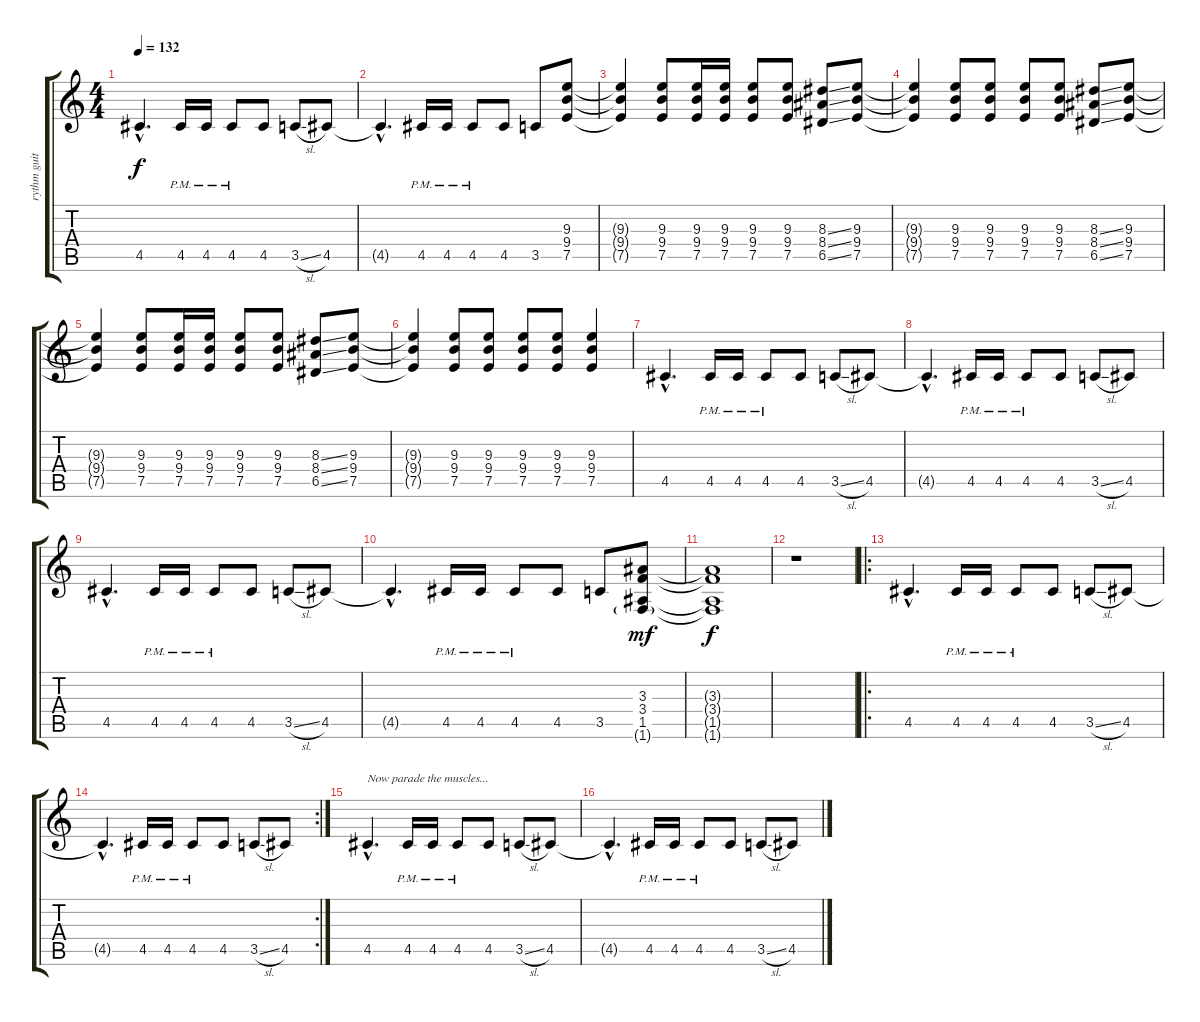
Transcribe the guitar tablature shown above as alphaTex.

\track ("rythm guitar" "rythm guit") {instrument electricguitarclean}
\staff {score tabs}
\tuning (E4 B3 G3 D3 A2 E2) {hide}
\ts (4 4)
\tempo 132
\clef g2
\ks c
4.5{hac}.4{d dy f} 4.5{pm}.16 4.5{pm}.16 4.5{pm}.8 4.5.8 3.5{sl}.8 4.5.8 |
4.5{hac t}.4{d} 4.5{pm}.16 4.5{pm}.16 4.5{pm}.8 4.5.8 3.5.8 (9.3 9.4 7.5).8 |
(9.3{t} 9.4{t} 7.5{t}).4 (9.3 9.4 7.5).8 (9.3 9.4 7.5).16 (9.3 9.4 7.5).16 (9.3 9.4 7.5).8 (9.3 9.4 7.5).8 (8.3{ss} 8.4{ss} 6.5{ss}).8 (9.3 9.4 7.5).8 |
(9.3{t} 9.4{t} 7.5{t}).4 (9.3 9.4 7.5).8 (9.3 9.4 7.5).8 (9.3 9.4 7.5).8 (9.3 9.4 7.5).8 (8.3{ss} 8.4{ss} 6.5{ss}).8 (9.3 9.4 7.5).8 |
(9.3{t} 9.4{t} 7.5{t}).4 (9.3 9.4 7.5).8 (9.3 9.4 7.5).16 (9.3 9.4 7.5).16 (9.3 9.4 7.5).8 (9.3 9.4 7.5).8 (8.3{ss} 8.4{ss} 6.5{ss}).8 (9.3 9.4 7.5).8 |
(9.3{t} 9.4{t} 7.5{t}).4 (9.3 9.4 7.5).8 (9.3 9.4 7.5).8 (9.3 9.4 7.5).8 (9.3 9.4 7.5).8 (9.3 9.4 7.5).4 |
4.5{hac}.4{d} 4.5{pm}.16 4.5{pm}.16 4.5{pm}.8 4.5.8 3.5{sl}.8 4.5.8 |
4.5{hac t}.4{d} 4.5{pm}.16 4.5{pm}.16 4.5{pm}.8 4.5.8 3.5{sl}.8 4.5.8 |
4.5{hac}.4{d} 4.5{pm}.16 4.5{pm}.16 4.5{pm}.8 4.5.8 3.5{sl}.8 4.5.8 |
4.5{hac t}.4{d} 4.5{pm}.16 4.5{pm}.16 4.5{pm}.8 4.5.8 3.5.8 (3.3 3.4 1.5 1.6{g}).8{dy mf} |
(3.3{t} 3.4{t} 1.5{t} 1.6{t}).1{dy f} |
r.1 |
\ro
4.5{hac}.4{d} 4.5{pm}.16 4.5{pm}.16 4.5{pm}.8 4.5.8 3.5{sl}.8 4.5.8 |
\rc 2
4.5{hac t}.4{d} 4.5{pm}.16 4.5{pm}.16 4.5{pm}.8 4.5.8 3.5{sl}.8 4.5.8 |
4.5{hac}.4{d txt "Now parade the muscles..."} 4.5{pm}.16 4.5{pm}.16 4.5{pm}.8 4.5.8 3.5{sl}.8 4.5.8 |
4.5{hac t}.4{d} 4.5{pm}.16 4.5{pm}.16 4.5{pm}.8 4.5.8 3.5{sl}.8 4.5.8
